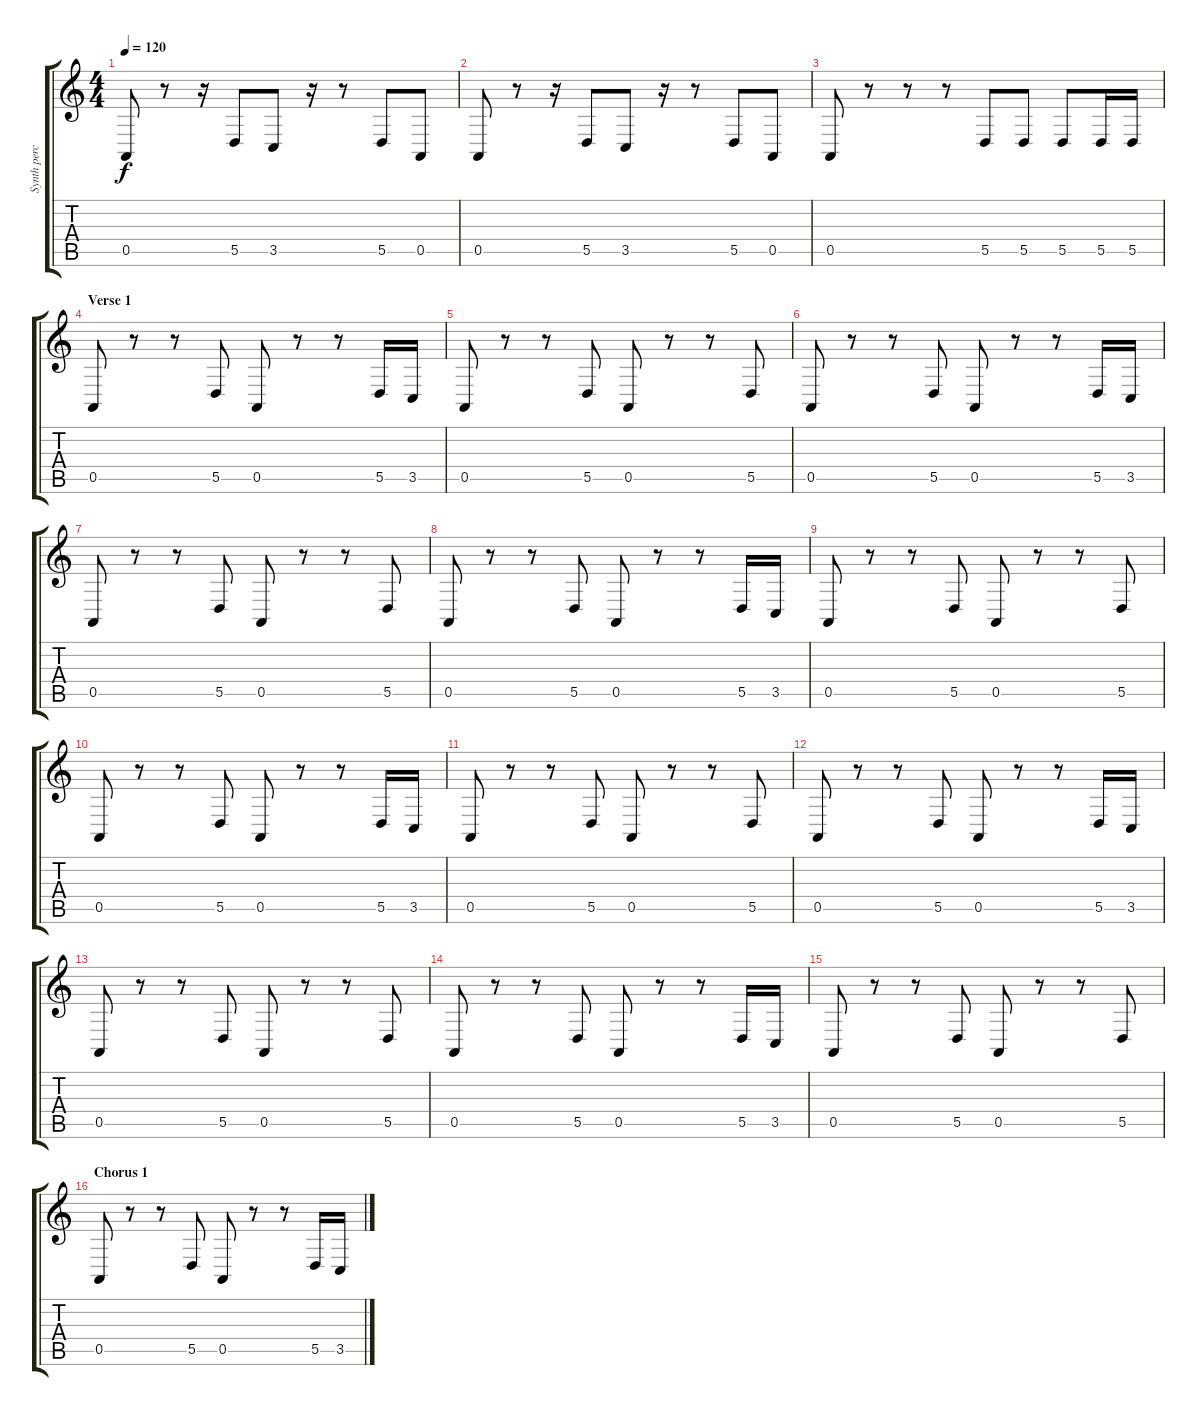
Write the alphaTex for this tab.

\track ("Synth percs" "Synth perc") {instrument synthdrum}
\staff {score tabs}
\tuning (E4 B3 G3 D3 A2 E2) {hide}
\ts (4 4)
\tempo 120
\clef g2
\ks c
0.5.8{dy f} r.8 r.16 5.5.8 3.5.8 r.16 r.8 5.5.8 0.5.8 |
0.5.8 r.8 r.16 5.5.8 3.5.8 r.16 r.8 5.5.8 0.5.8 |
0.5.8 r.8 r.8 r.8 5.5.8 5.5.8 5.5.8 5.5.16 5.5.16 |
\section ("" "Verse 1")
0.5.8 r.8 r.8 5.5.8 0.5.8 r.8 r.8 5.5.16 3.5.16 |
0.5.8 r.8 r.8 5.5.8 0.5.8 r.8 r.8 5.5.8 |
0.5.8 r.8 r.8 5.5.8 0.5.8 r.8 r.8 5.5.16 3.5.16 |
0.5.8 r.8 r.8 5.5.8 0.5.8 r.8 r.8 5.5.8 |
0.5.8 r.8 r.8 5.5.8 0.5.8 r.8 r.8 5.5.16 3.5.16 |
0.5.8 r.8 r.8 5.5.8 0.5.8 r.8 r.8 5.5.8 |
0.5.8 r.8 r.8 5.5.8 0.5.8 r.8 r.8 5.5.16 3.5.16 |
0.5.8 r.8 r.8 5.5.8 0.5.8 r.8 r.8 5.5.8 |
0.5.8 r.8 r.8 5.5.8 0.5.8 r.8 r.8 5.5.16 3.5.16 |
0.5.8 r.8 r.8 5.5.8 0.5.8 r.8 r.8 5.5.8 |
0.5.8 r.8 r.8 5.5.8 0.5.8 r.8 r.8 5.5.16 3.5.16 |
0.5.8 r.8 r.8 5.5.8 0.5.8 r.8 r.8 5.5.8 |
\section ("" "Chorus 1")
0.5.8 r.8 r.8 5.5.8 0.5.8 r.8 r.8 5.5.16 3.5.16
